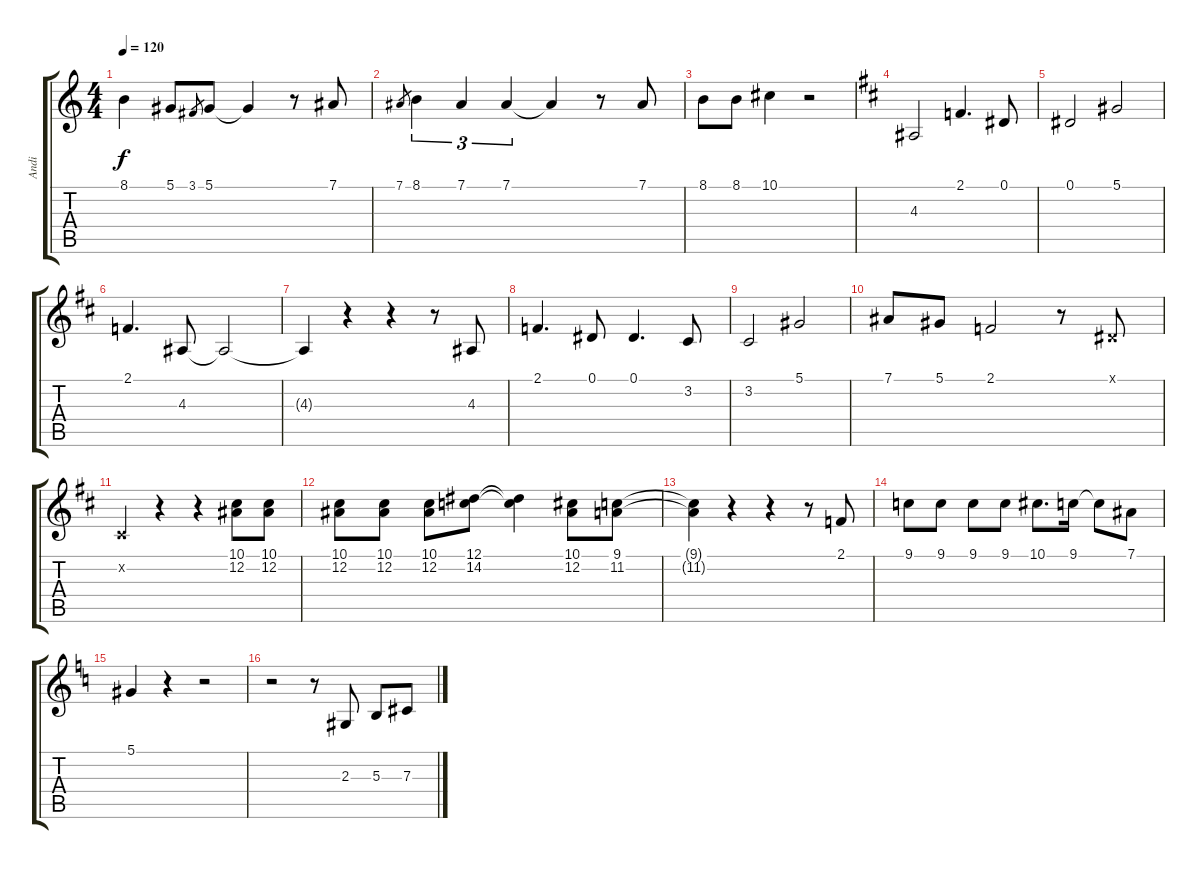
\track ("Andi" "Andi") {instrument lead1square}
\staff {score tabs}
\tuning (Eb4 Bb3 Gb3 Db3 Ab2 Eb2) {hide}
\ts (4 4)
\tempo 120
\clef g2
\ks aminor
8.1{t}.4{dy f} 5.1.8 3.1.8{gr} 5.1.8 5.1{t}.4 r.8 7.1.8 |
7.1.8{gr} 8.1.4{tu (3 2)} 7.1.4{tu (3 2)} 7.1.4{tu (3 2)} 7.1{t}.4 r.8 7.1.8 |
8.1.8 8.1.8 10.1.4 r.2 |
\ks bminor
4.3.2 2.1.4{d} 0.1.8 |
0.1.2 5.1.2 |
2.1.4{d} 4.3.8 4.3{t}.2 |
4.3{t}.4 r.4 r.4 r.8 4.3.8 |
2.1.4{d} 0.1.8 0.1.4{d} 3.2.8 |
3.2.2 5.1.2 |
7.1.8 5.1.8 2.1.2 r.8 0.1{x}.8 |
3.2{x}.4 r.4 r.4 (10.1 12.2).8 (10.1 12.2).8 |
(10.1 12.2).8 (10.1 12.2).8 (10.1 12.2).8 (12.1 14.2).8 (12.1{t} 14.2{t}).4 (10.1 12.2).8 (9.1 11.2).8 |
(9.1{t} 11.2{t}).4 r.4 r.4 r.8 2.1.8 |
9.1.8 9.1.8 9.1.8 9.1.8 10.1.8{d} 9.1.16 9.1{t}.8 7.1.8 |
\ks aminor
5.1.4 r.4 r.2 |
r.2 r.8 2.3.8 5.3.8 7.3.8
